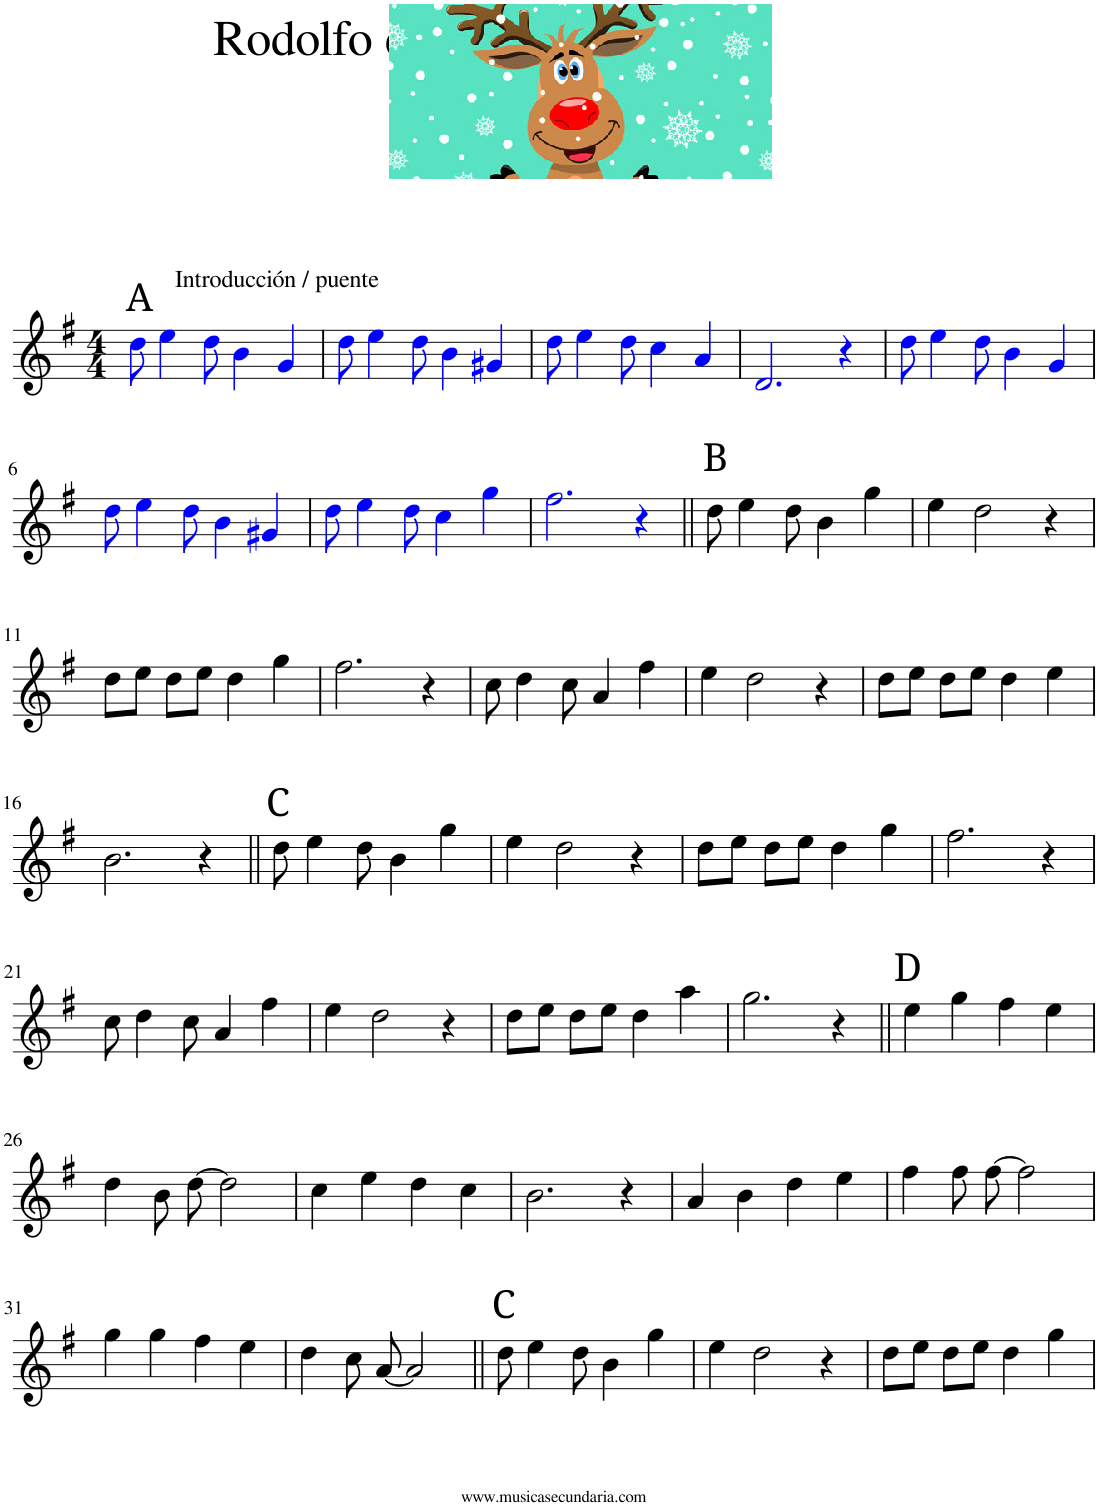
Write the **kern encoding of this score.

**kern	**text
*part1	*part1
*staff1	*staff1
*I"Flauta	*
*I'Fl.	*
*clefG2	*
*k[f#]	*
*M4/4	*
=1	=1
!LO:TX:a:t=Introducción / puente	!
!	!LO:LY:a
8ddi\	A
4eei\	.
8ddi\	.
4bi\	.
4gi/	.
=2	=2
8ddi\	.
4eei\	.
8ddi\	.
4bi\	.
4g#Xi/	.
=3	=3
8ddi\	.
4eei\	.
8ddi\	.
4cci\	.
4ai/	.
=4	=4
2.di/	.
4r	.
=5	=5
8ddi\	.
4eei\	.
8ddi\	.
4bi\	.
4gi/	.
!!LO:LB:g=z
=6	=6
8ddi\	.
4eei\	.
8ddi\	.
4bi\	.
4g#Xi/	.
=7	=7
8ddi\	.
4eei\	.
8ddi\	.
4cci\	.
4ggi\	.
=8	=8
2.ff#i\	.
4r	.
=9||	=9||
!	!LO:LY:a
8dd\	B
4ee\	.
8dd\	.
4b\	.
4gg\	.
=10	=10
4ee\	.
2dd\	.
4r	.
!!LO:LB:g=z
=11	=11
8dd\L	.
8ee\J	.
8dd\L	.
8ee\J	.
4dd\	.
4gg\	.
=12	=12
2.ff#\	.
4r	.
=13	=13
8cc\	.
4dd\	.
8cc\	.
4a/	.
4ff#\	.
=14	=14
4ee\	.
2dd\	.
4r	.
=15	=15
8dd\L	.
8ee\J	.
8dd\L	.
8ee\J	.
4dd\	.
4ee\	.
!!LO:LB:g=z
=16	=16
2.b\	.
4r	.
=17||	=17||
!	!LO:LY:a
8dd\	C
4ee\	.
8dd\	.
4b\	.
4gg\	.
=18	=18
4ee\	.
2dd\	.
4r	.
=19	=19
8dd\L	.
8ee\J	.
8dd\L	.
8ee\J	.
4dd\	.
4gg\	.
=20	=20
2.ff#\	.
4r	.
!!LO:LB:g=z
=21	=21
8cc\	.
4dd\	.
8cc\	.
4a/	.
4ff#\	.
=22	=22
4ee\	.
2dd\	.
4r	.
=23	=23
8dd\L	.
8ee\J	.
8dd\L	.
8ee\J	.
4dd\	.
4aa\	.
=24	=24
2.gg\	.
4r	.
=25||	=25||
!	!LO:LY:a
4ee\	D
4gg\	.
4ff#\	.
4ee\	.
!!LO:LB:g=z
=26	=26
4dd\	.
8b\	.
[8dd\	.
2dd\]	.
=27	=27
4cc\	.
4ee\	.
4dd\	.
4cc\	.
=28	=28
2.b\	.
4r	.
=29	=29
4a/	.
4b\	.
4dd\	.
4ee\	.
=30	=30
4ff#\	.
8ff#\	.
[8ff#\	.
2ff#\]	.
!!LO:LB:g=z
=31	=31
4gg\	.
4gg\	.
4ff#\	.
4ee\	.
=32	=32
4dd\	.
8cc\	.
[8a/	.
2a/]	.
=33||	=33||
!	!LO:LY:a
8dd\	C
4ee\	.
8dd\	.
4b\	.
4gg\	.
=34	=34
4ee\	.
2dd\	.
4r	.
=35	=35
8dd\L	.
8ee\J	.
8dd\L	.
8ee\J	.
4dd\	.
4gg\	.
=	=
*-	*-
